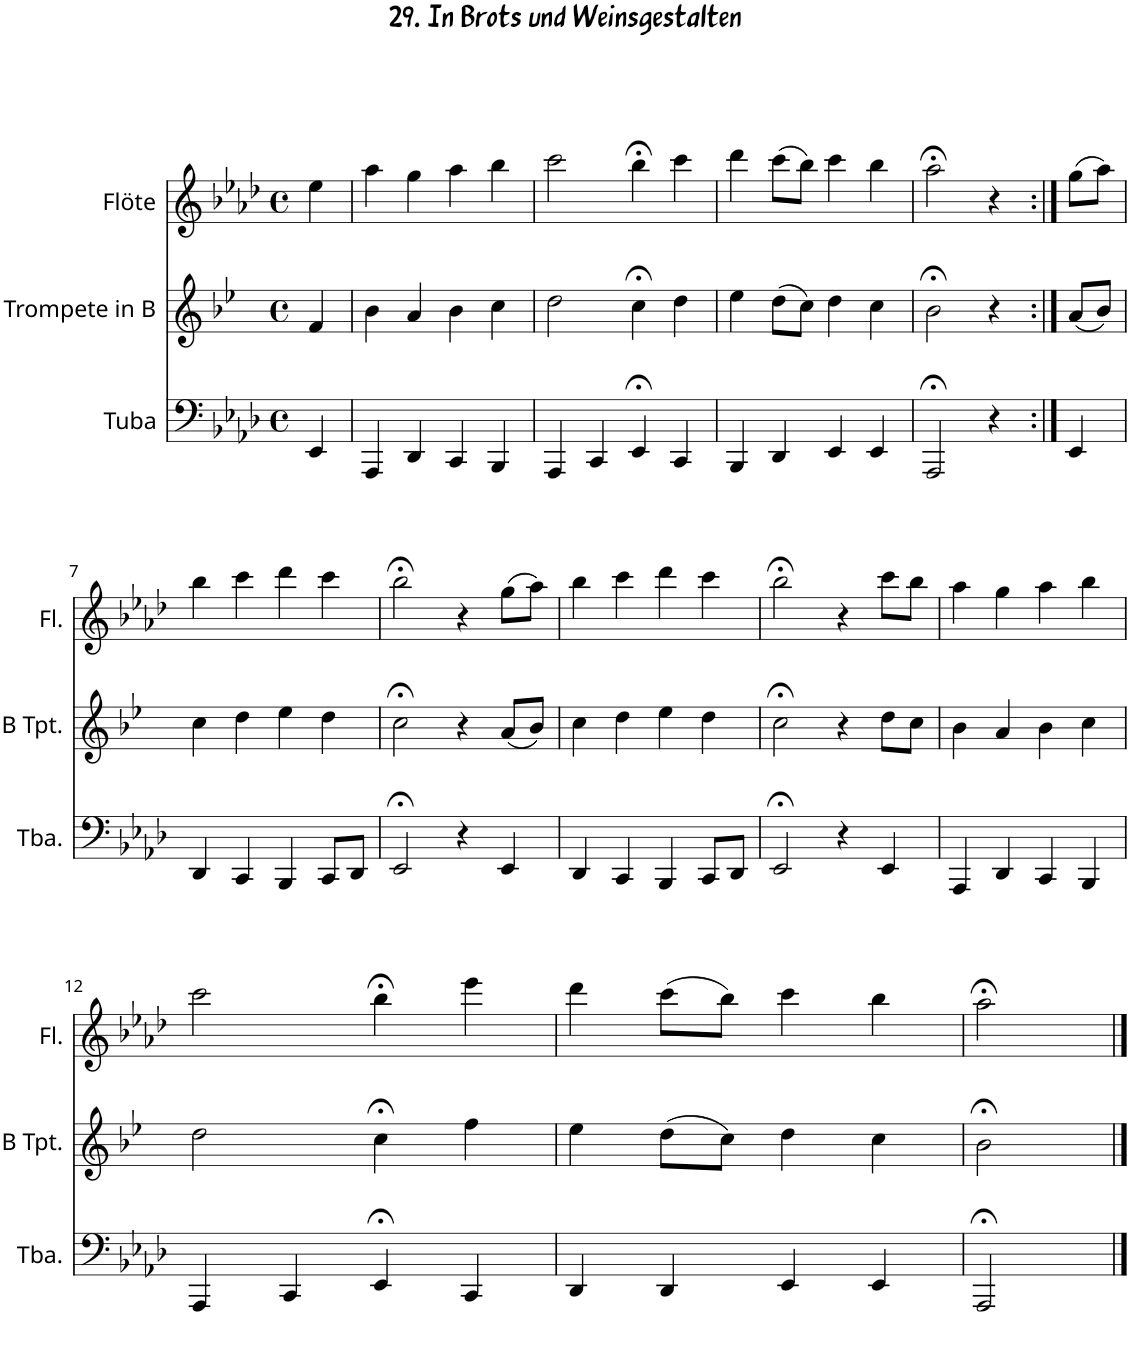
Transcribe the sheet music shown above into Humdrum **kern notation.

**kern	**kern	**kern
*part3	*part2	*part1
*staff3	*staff2	*staff1
*I"Tuba	*I"Trompete in B	*I"Flöte
*I'Tba.	*	*I'Fl.
*clefF4	*clefG2	*clefG2
*	*Trd1c2	*
*k[b-e-a-d-]	*k[b-e-]	*k[b-e-a-d-]
*M4/4	*M4/4	*M4/4
*met(c)	*met(c)	*met(c)
=1	=1	=1
4EE-/	4f/	4ee-\
=2	=2	=2
4AAA-/	4b-\	4aa-\
4DD-/	4a/	4gg\
4CC/	4b-\	4aa-\
4BBB-/	4cc\	4bb-\
=3	=3	=3
4AAA-/	2dd\	2ccc\
4CC/	.	.
4EE-;</	4cc;<\	4bb-;<\
4CC/	4dd\	4ccc\
=4	=4	=4
4BBB-/	4ee-\	4ddd-\
4DD-/	(8dd\L	(8ccc\L
.	8cc\J)	8bb-\J)
4EE-/	4dd\	4ccc\
4EE-/	4cc\	4bb-\
=5	=5	=5
2AAA-;</	2b-;<\	2aa-;<\
4r	4r	4r
=6:|!	=6:|!	=6:|!
4EE-/	(8a/L	(8gg\L
.	8b-/J)	8aa-\J)
!!LO:LB:g=z
=7	=7	=7
4DD-/	4cc\	4bb-\
4CC/	4dd\	4ccc\
4BBB-/	4ee-\	4ddd-\
8CC/L	4dd\	4ccc\
8DD-/J	.	.
=8	=8	=8
2EE-;</	2cc;<\	2bb-;<\
4r	4r	4r
4EE-/	(8a/L	(8gg\L
.	8b-/J)	8aa-\J)
=9	=9	=9
4DD-/	4cc\	4bb-\
4CC/	4dd\	4ccc\
4BBB-/	4ee-\	4ddd-\
8CC/L	4dd\	4ccc\
8DD-/J	.	.
=10	=10	=10
2EE-;</	2cc;<\	2bb-;<\
4r	4r	4r
4EE-/	8dd\L	8ccc\L
.	8cc\J	8bb-\J
=11	=11	=11
4AAA-/	4b-\	4aa-\
4DD-/	4a/	4gg\
4CC/	4b-\	4aa-\
4BBB-/	4cc\	4bb-\
!!LO:LB:g=z
=12	=12	=12
4AAA-/	2dd\	2ccc\
4CC/	.	.
4EE-;</	4cc;<\	4bb-;<\
4CC/	4ff\	4eee-\
=13	=13	=13
4DD-/	4ee-\	4ddd-\
4DD-/	(8dd\L	(8ccc\L
.	8cc\J)	8bb-\J)
4EE-/	4dd\	4ccc\
4EE-/	4cc\	4bb-\
=14	=14	=14
2AAA-;</	2b-;<\	2aa-;<\
==	==	==
*-	*-	*-
